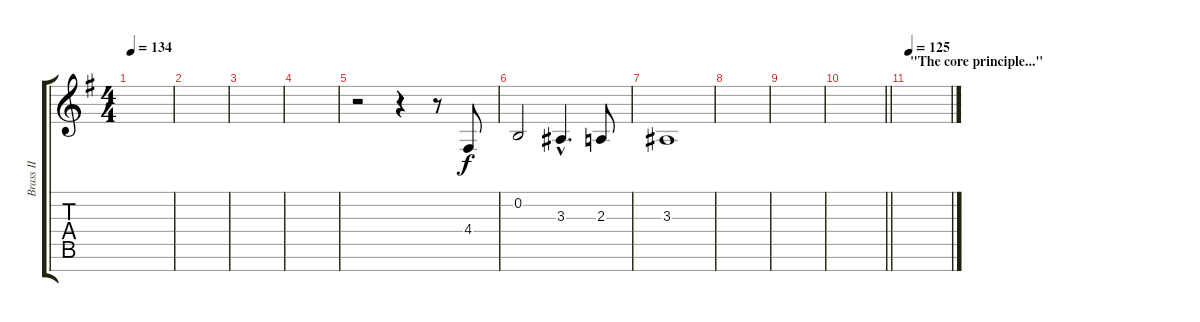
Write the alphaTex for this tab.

\track ("Brass II" "Brass II") {instrument trombone}
\staff {score tabs}
\tuning (E4 B3 G3 D3 A2 E2 B1) {hide}
\ts (4 4)
\tempo 134
\clef g2
\ks g
|
|
|
|
r.2{instrument frenchhorn} r.4 r.8 4.4.8 |
0.2.2 3.3{hac}.4{d dy f} 2.3.8 |
3.3.1{volume 5} |
|
|
\barLineRight lightlight
|
\section ("" "\"The core principle...\"")
\tempo 125
